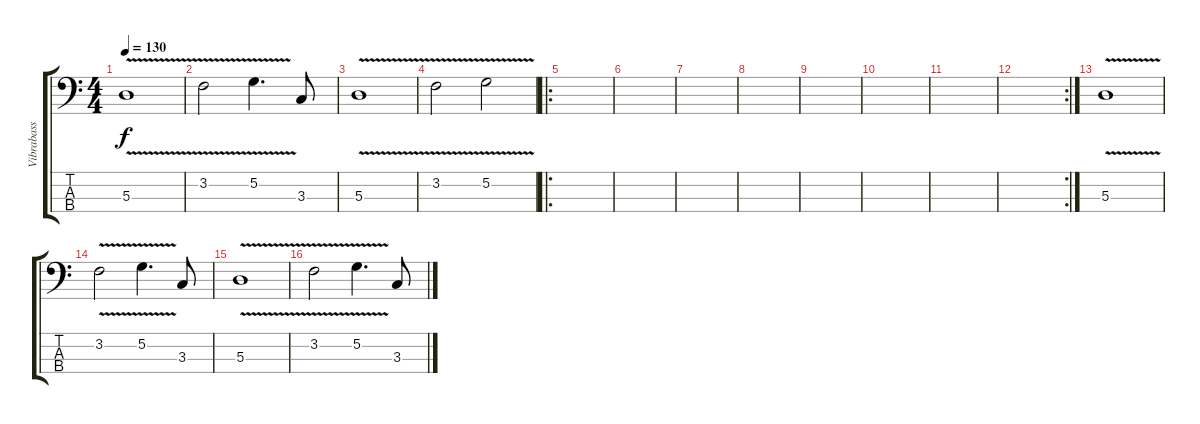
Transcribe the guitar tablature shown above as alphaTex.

\track ("Vibrabass" "Vibrabass") {instrument contrabass}
\staff {score tabs}
\tuning (G2 D2 A1 D1) {hide}
\ts (4 4)
\tempo 130
\clef f4
\ks c
5.3{v}.1{dy f} |
3.2{v}.2 5.2{v}.4{d} 3.3.8 |
5.3{v}.1 |
3.2{v}.2 5.2{v}.2 |
\ro
|
|
|
|
|
|
|
\rc 2
|
5.3{v}.1 |
3.2{v}.2 5.2{v}.4{d} 3.3.8 |
5.3{v}.1 |
3.2{v}.2 5.2{v}.4{d} 3.3.8
